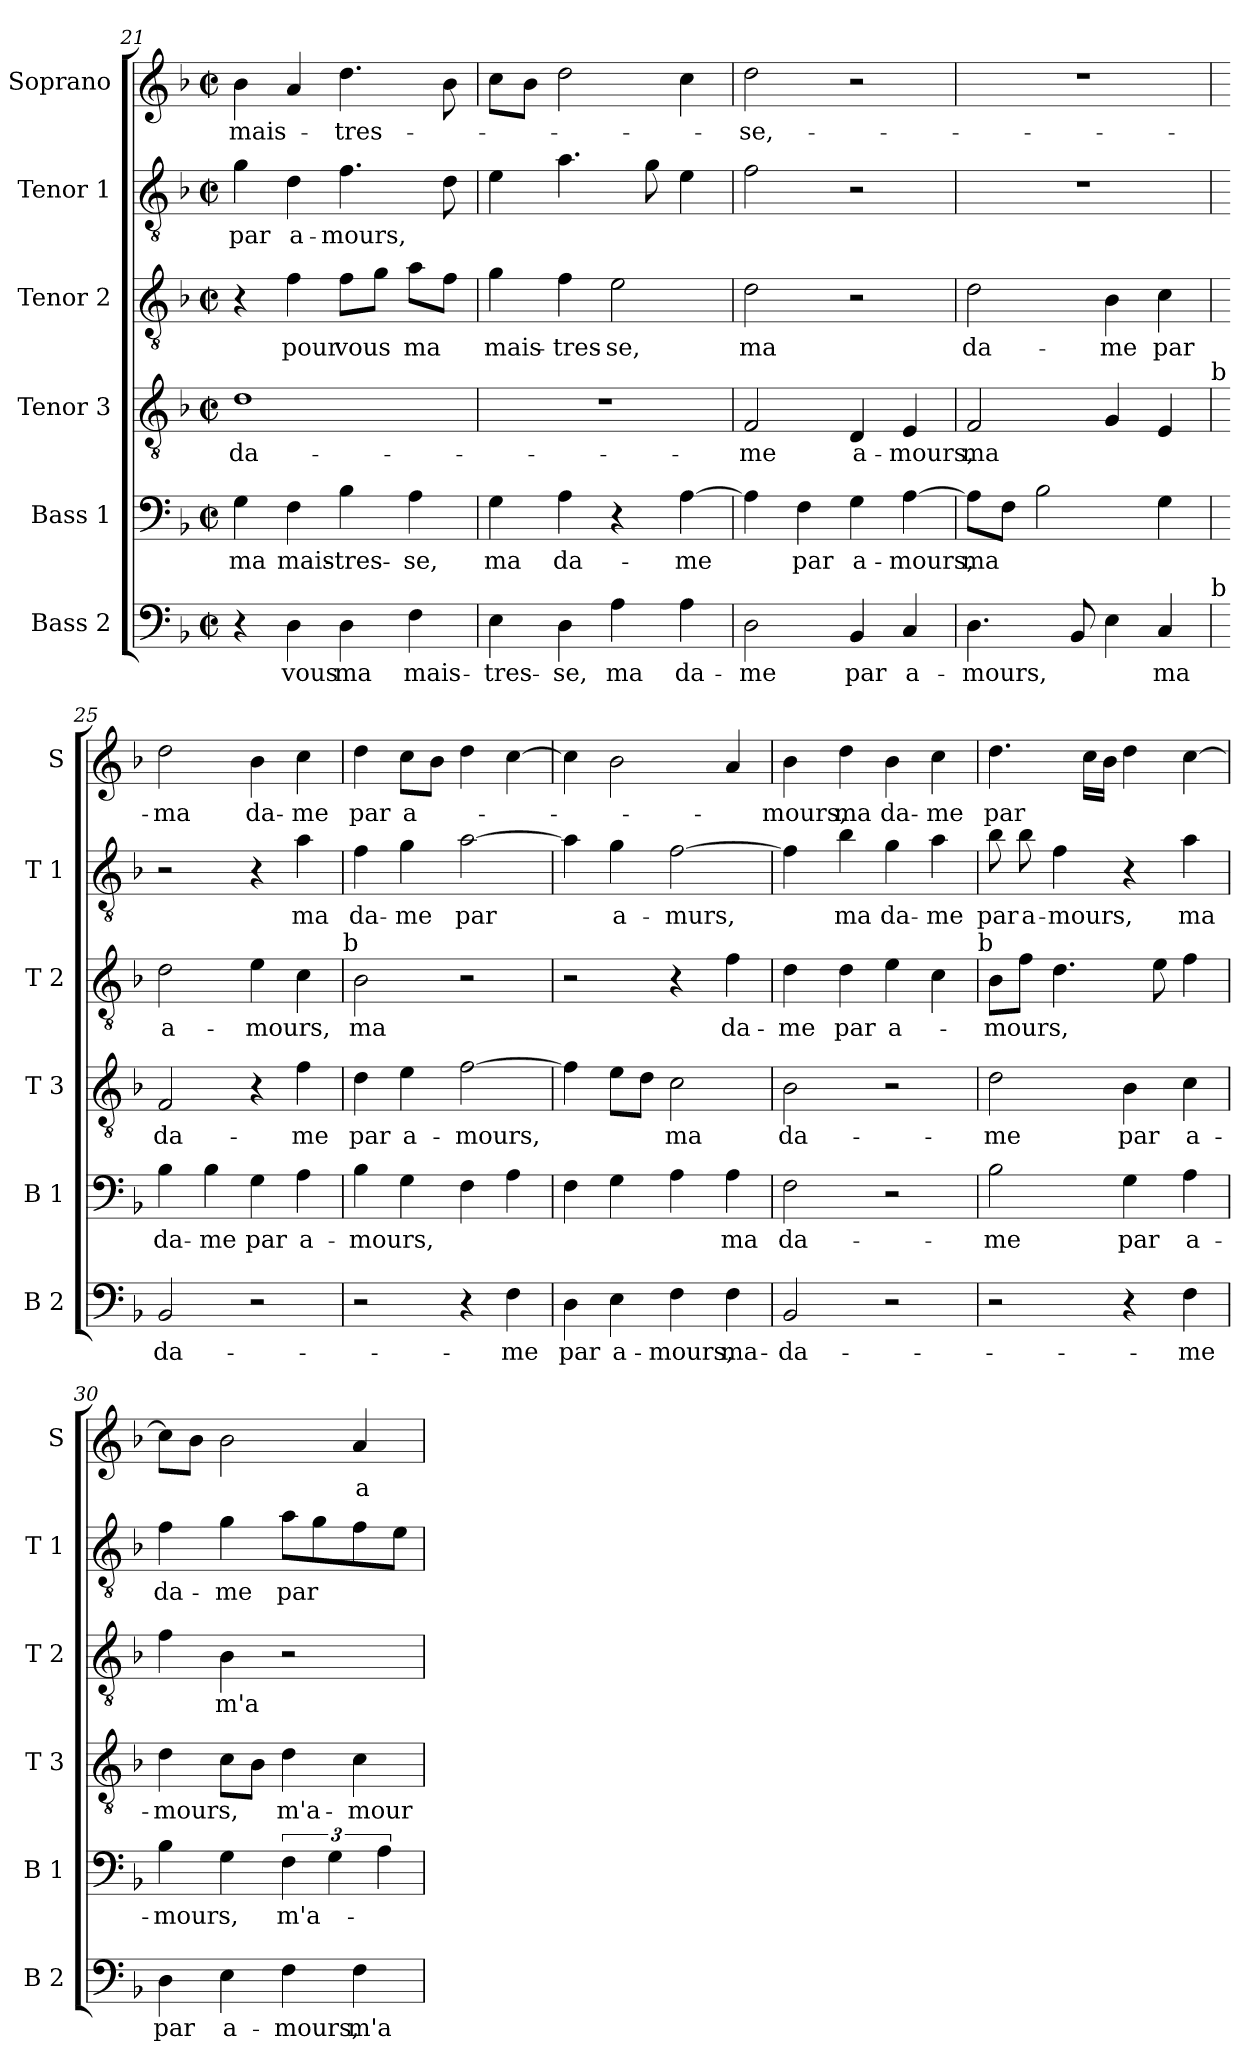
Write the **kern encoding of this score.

**kern	**text	**kern	**text	**kern	**text	**kern	**text	**kern	**text	**kern	**text
*part6	*part6	*part5	*part5	*part4	*part4	*part3	*part3	*part2	*part2	*part1	*part1
*staff6	*staff6	*staff5	*staff5	*staff4	*staff4	*staff3	*staff3	*staff2	*staff2	*staff1	*staff1
*I"Bass 2	*	*I"Bass 1	*	*I"Tenor 3	*	*I"Tenor 2	*	*I"Tenor 1	*	*I"Soprano	*
*I'B 2	*	*I'B 1	*	*I'T 3	*	*I'T 2	*	*I'T 1	*	*I'S	*
*clefF4	*	*clefF4	*	*clefGv2	*	*clefGv2	*	*clefGv2	*	*clefG2	*
*k[b-]	*	*k[b-]	*	*k[b-]	*	*k[b-]	*	*k[b-]	*	*k[b-]	*
*F:	*	*F:	*	*F:	*	*F:	*	*F:	*	*F:	*
*M2/2	*	*M2/2	*	*M2/2	*	*M2/2	*	*M2/2	*	*M2/2	*
*met(c|)	*	*met(c|)	*	*met(c|)	*	*met(c|)	*	*met(c|)	*	*met(c|)	*
=21	=21	=21	=21	=21	=21	=21	=21	=21	=21	=21	=21
4r	.	4G\	ma	1d	da-	4r	.	4g\	par	4b-\	mais-
4D\	vous	4F\	mais-	.	.	4f\	pour	4d\	a-	4a/	.
4D\	ma	4B-\	-tres-	.	.	8f\L	vous	4.f\	-mours,	4.dd\	-tres-
.	.	.	.	.	.	8g\J	.	.	.	.	.
4F\	mais-	4A\	-se,	.	.	8a\L	ma	.	.	.	.
.	.	.	.	.	.	8f\J	.	8d\	.	8b-\	.
=22	=22	=22	=22	=22	=22	=22	=22	=22	=22	=22	=22
4E\	-tres-	4G\	ma	1r	.	4g\	mais-	4e\	.	8cc\L	.
.	.	.	.	.	.	.	.	.	.	8b-\J	.
4D\	-se,	4A\	da-	.	.	4f\	-tres-	4.a\	.	2dd\	.
4A\	ma	4r	.	.	.	2e\	-se,	.	.	.	.
.	.	.	.	.	.	.	.	8g\	.	.	.
4A\	da-	[4A\	-me	.	.	.	.	4e\	.	4cc\	.
!!LO:PB:g=z
=23	=23	=23	=23	=23	=23	=23	=23	=23	=23	=23	=23
2D\	-me	4A\]	.	2F/	-me	2d\	ma	2f\	.	2dd\	-se,-
.	.	4F\	par	.	.	.	.	.	.	.	.
4BB-/	par	4G\	a-	4D/	a-	2r	.	2r	.	2r	.
4C/	a-	[4A\	-mours,	4E/	-mours,	.	.	.	.	.	.
=24	=24	=24	=24	=24	=24	=24	=24	=24	=24	=24	=24
4.D\	-mours,	8A\L]	ma	2F/	ma	2d\	da-	1r	.	1r	.
.	.	8F\J	.	.	.	.	.	.	.	.	.
.	.	2B-\	.	.	.	.	.	.	.	.	.
8BB-/	.	.	.	.	.	.	.	.	.	.	.
4E\	.	.	.	4G/	.	4B-\	-me	.	.	.	.
4C/	ma	4G\	.	4E/	.	4c\	par	.	.	.	.
!	!	!	!	!LO:TX:a:t=b	!	!	!	!	!	!	!
!LO:TX:a:t=b	!	!	!	!	!	!	!	!	!	!	!
=25	=25	=25	=25	=25	=25	=25	=25	=25	=25	=25	=25
2BB-/	da-	4B-\	da-	2F/	da-	2d\	a-	2r	.	2dd\	-ma
.	.	4B-\	-me	.	.	.	.	.	.	.	.
2r	.	4G\	par	4r	.	4e\	-mours,	4r	.	4b-\	da-
.	.	4A\	a-	4f\	-me	4c\	.	4a\	ma	4cc\	-me
!	!	!	!	!	!	!LO:TX:a:t=b	!	!	!	!	!
=26	=26	=26	=26	=26	=26	=26	=26	=26	=26	=26	=26
2r	.	4B-\	-mours,	4d\	par	2B-\	ma	4f\	da-	4dd\	par
.	.	4G\	.	4e\	a-	.	.	4g\	-me	8cc\L	a-
.	.	.	.	.	.	.	.	.	.	8b-\J	.
4r	.	4F\	.	[2f\	-mours,	2r	.	[2a\	par	4dd\	.
4F\	-me	4A\	.	.	.	.	.	.	.	[4cc\	.
=27	=27	=27	=27	=27	=27	=27	=27	=27	=27	=27	=27
4D\	par	4F\	.	4f\]	.	2r	.	4a\]	.	4cc\]	.
4E\	a-	4G\	.	8e\L	.	.	.	4g\	a-	2b-\	.
.	.	.	.	8d\J	.	.	.	.	.	.	.
4F\	-mours,	4A\	.	2c\	ma	4r	.	[2f\	-murs,	.	.
4F\	ma-	4A\	ma	.	.	4f\	da-	.	.	4a/	.
=28	=28	=28	=28	=28	=28	=28	=28	=28	=28	=28	=28
2BB-/	-da-	2F\	da-	2B-\	da-	4d\	-me	4f\]	.	4b-\	-mours,
.	.	.	.	.	.	4d\	par	4b-\	ma	4dd\	ma
2r	.	2r	.	2r	.	4e\	a-	4g\	da-	4b-\	da-
.	.	.	.	.	.	4c\	.	4a\	-me	4cc\	-me
!	!	!	!	!	!	!LO:TX:a:t=b	!	!	!	!	!
!!LO:LB:g=z
=29	=29	=29	=29	=29	=29	=29	=29	=29	=29	=29	=29
2r	.	2B-\	-me	2d\	-me	8B-\L	-mours,	8b-\	par	4.dd\	par
.	.	.	.	.	.	8f\J	.	8b-\	a-	.	.
.	.	.	.	.	.	4.d\	.	4f\	-mours,	.	.
.	.	.	.	.	.	.	.	.	.	16cc\LL	.
.	.	.	.	.	.	.	.	.	.	16b-\JJ	.
4r	.	4G\	par	4B-\	par	.	.	4r	.	4dd\	.
.	.	.	.	.	.	8e\	.	.	.	.	.
4F\	-me	4A\	a-	4c\	a-	4f\	.	4a\	ma	[4cc\	.
=30	=30	=30	=30	=30	=30	=30	=30	=30	=30	=30	=30
4D\	par	4B-\	-mours,	4d\	-mours,	4f\	.	4f\	da-	8cc\L]	.
.	.	.	.	.	.	.	.	.	.	8b-\J	.
4E\	a-	4G\	.	8c\L	.	4B-\	m'a-	4g\	-me	2b-\	.
.	.	.	.	8B-\J	.	.	.	.	.	.	.
4F\	-mours,	6F\	m'a-	4d\	m'a-	2r	.	8a\L	par	.	.
.	.	.	.	.	.	.	.	8g\	.	.	.
.	.	6G\	.	.	.	.	.	.	.	.	.
4F\	m'a-	.	.	4c\	-mour	.	.	8f\	.	4a/	a-
.	.	6A\	.	.	.	.	.	.	.	.	.
.	.	.	.	.	.	.	.	8e\J	.	.	.
=	=	=	=	=	=	=	=	=	=	=	=
*-	*-	*-	*-	*-	*-	*-	*-	*-	*-	*-	*-
